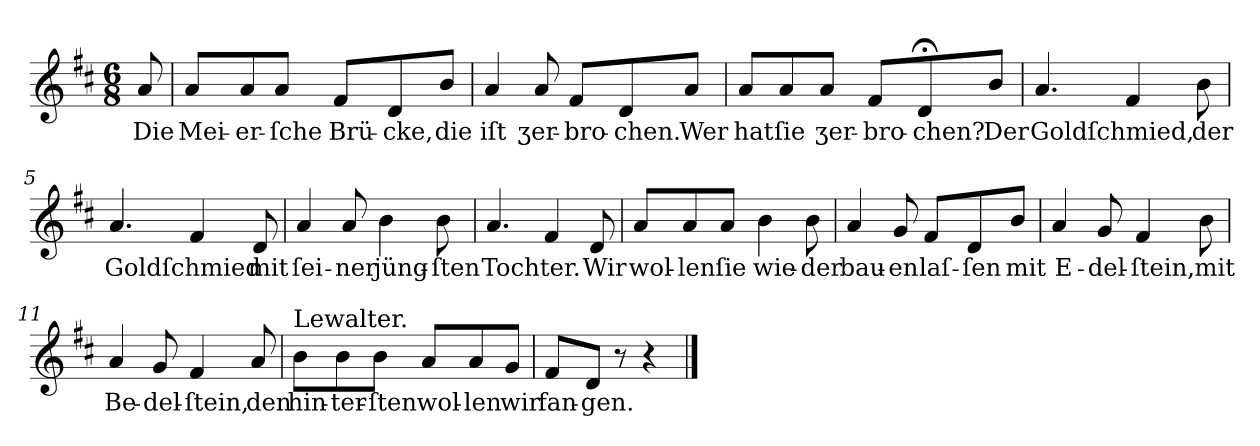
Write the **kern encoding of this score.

**kern	**text
*part1	*part1
*staff1	*staff1
*clefG2	*
*k[f#c#]	*
*D:	*
*M6/8	*
=	=
8a	Die
=1	=1
8a/L	Mei-
8a/	-er-
8a/J	-ſche
8f#/L	Brü-
8d/	-cke,
8b/J	die
=2	=2
4a	iſt
8a	ʒer-
8f#/L	-bro-
8d/	-chen.
8a/J	Wer
=3	=3
8a/L	hat
8a/	ſie
8a/J	ʒer-
8f#/L	-bro-
8d;</	-chen?
8b/J	Der
=4	=4
4.a	Goldſchmied,
4f#	.
8b	der
=5	=5
4.a	Goldſchmied
4f#	.
8d	mit
=6	=6
4a	ſei-
8a	-ner
4b	jüng-
8b	-ſten
=7	=7
4.a	Tochter.
4f#	.
8d	Wir
=8	=8
8a/L	wol-
8a/	-len
8a/J	ſie
4b	wie-
8b	-der
=9	=9
4a	bau-
8g	-en
8f#/L	laſ-
8d/	-ſen
8b/J	mit
=10	=10
4a	E-
8g	-del-
4f#	-ſtein,
8b	mit
=11	=11
4a	Be-
8g	-del-
4f#	-ſtein,
8a	den
=12	=12
!LO:TX:a:t=Lewalter.	!
8b\L	hin-
8b\	-ter-
8b\J	-ſten
8a/L	wol-
8a/	-len
8g/J	wir
=13	=13
8f#/L	fan-
8d/J	-gen.
8r	.
4r	.
==	==
*-	*-
